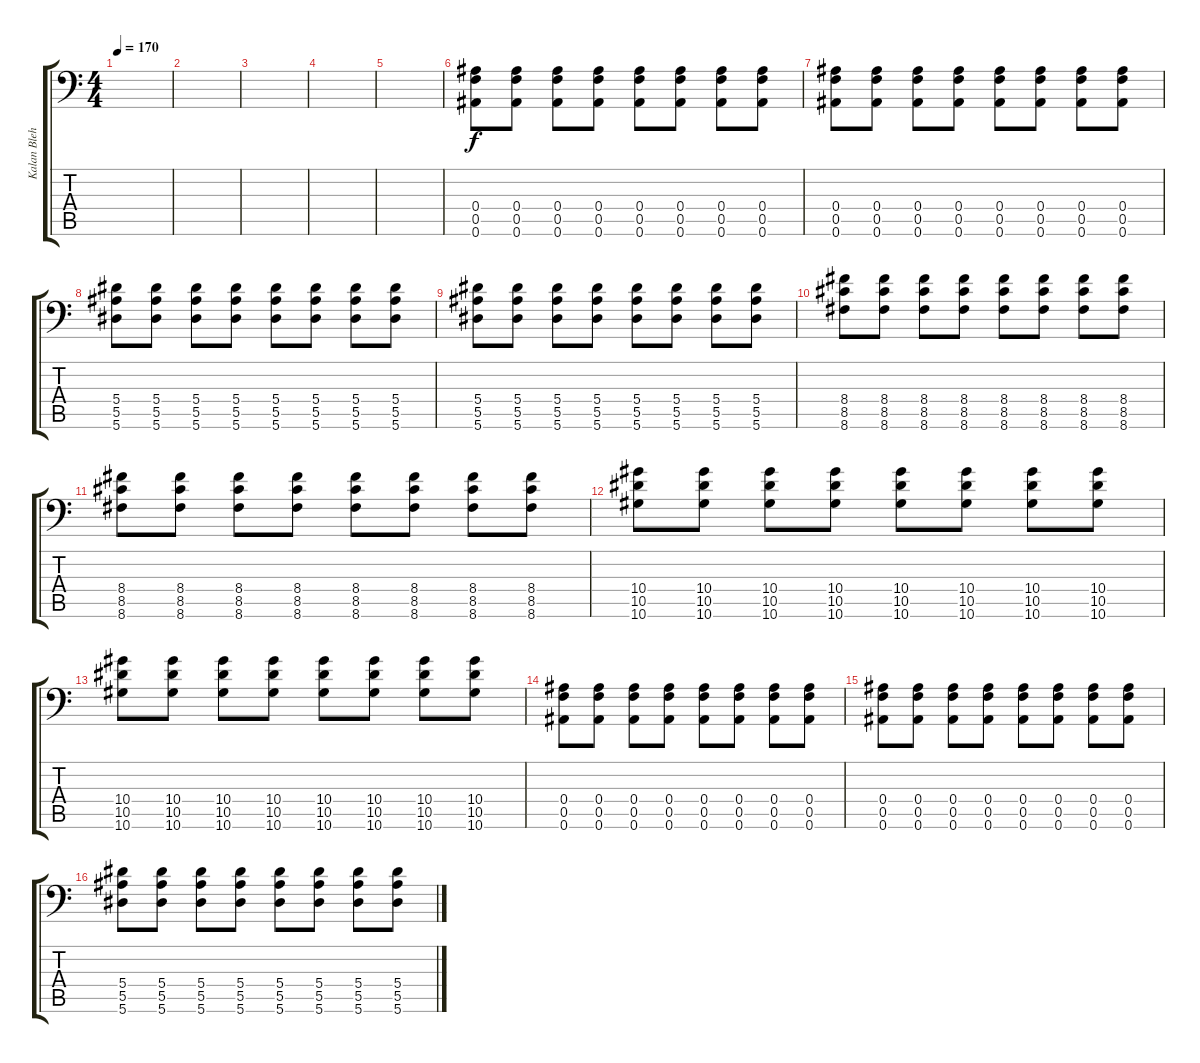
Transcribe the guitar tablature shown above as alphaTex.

\track ("Kalan Blehm - Rhythm" "Kalan Bleh") {instrument distortionguitar}
\staff {score tabs}
\tuning (C4 G3 Eb3 Bb2 F2 Bb1) {hide}
\ts (4 4)
\tempo 170
\clef f4
\ks c
|
|
|
|
|
(0.4 0.5 0.6).8 (0.4 0.5 0.6).8 (0.4 0.5 0.6).8 (0.4 0.5 0.6).8 (0.4 0.5 0.6).8 (0.4 0.5 0.6).8 (0.4 0.5 0.6).8 (0.4 0.5 0.6).8 |
(0.4 0.5 0.6).8 (0.4 0.5 0.6).8 (0.4 0.5 0.6).8 (0.4 0.5 0.6).8 (0.4 0.5 0.6).8 (0.4 0.5 0.6).8 (0.4 0.5 0.6).8 (0.4 0.5 0.6).8 |
(5.4 5.5 5.6).8 (5.4 5.5 5.6).8 (5.4 5.5 5.6).8 (5.4 5.5 5.6).8 (5.4 5.5 5.6).8 (5.4 5.5 5.6).8 (5.4 5.5 5.6).8 (5.4 5.5 5.6).8 |
(5.4 5.5 5.6).8 (5.4 5.5 5.6).8 (5.4 5.5 5.6).8 (5.4 5.5 5.6).8 (5.4 5.5 5.6).8 (5.4 5.5 5.6).8 (5.4 5.5 5.6).8 (5.4 5.5 5.6).8 |
(8.4 8.5 8.6).8 (8.4 8.5 8.6).8 (8.4 8.5 8.6).8 (8.4 8.5 8.6).8 (8.4 8.5 8.6).8 (8.4 8.5 8.6).8 (8.4 8.5 8.6).8 (8.4 8.5 8.6).8 |
(8.4 8.5 8.6).8 (8.4 8.5 8.6).8 (8.4 8.5 8.6).8 (8.4 8.5 8.6).8 (8.4 8.5 8.6).8 (8.4 8.5 8.6).8 (8.4 8.5 8.6).8 (8.4 8.5 8.6).8 |
(10.4 10.5 10.6).8 (10.4 10.5 10.6).8 (10.4 10.5 10.6).8 (10.4 10.5 10.6).8 (10.4 10.5 10.6).8 (10.4 10.5 10.6).8 (10.4 10.5 10.6).8 (10.4 10.5 10.6).8 |
(10.4 10.5 10.6).8 (10.4 10.5 10.6).8 (10.4 10.5 10.6).8 (10.4 10.5 10.6).8 (10.4 10.5 10.6).8 (10.4 10.5 10.6).8 (10.4 10.5 10.6).8 (10.4 10.5 10.6).8 |
(0.4 0.5 0.6).8 (0.4 0.5 0.6).8 (0.4 0.5 0.6).8 (0.4 0.5 0.6).8 (0.4 0.5 0.6).8 (0.4 0.5 0.6).8 (0.4 0.5 0.6).8 (0.4 0.5 0.6).8 |
(0.4 0.5 0.6).8 (0.4 0.5 0.6).8 (0.4 0.5 0.6).8 (0.4 0.5 0.6).8 (0.4 0.5 0.6).8 (0.4 0.5 0.6).8 (0.4 0.5 0.6).8 (0.4 0.5 0.6).8 |
(5.4 5.5 5.6).8 (5.4 5.5 5.6).8 (5.4 5.5 5.6).8 (5.4 5.5 5.6).8 (5.4 5.5 5.6).8 (5.4 5.5 5.6).8 (5.4 5.5 5.6).8 (5.4 5.5 5.6).8
